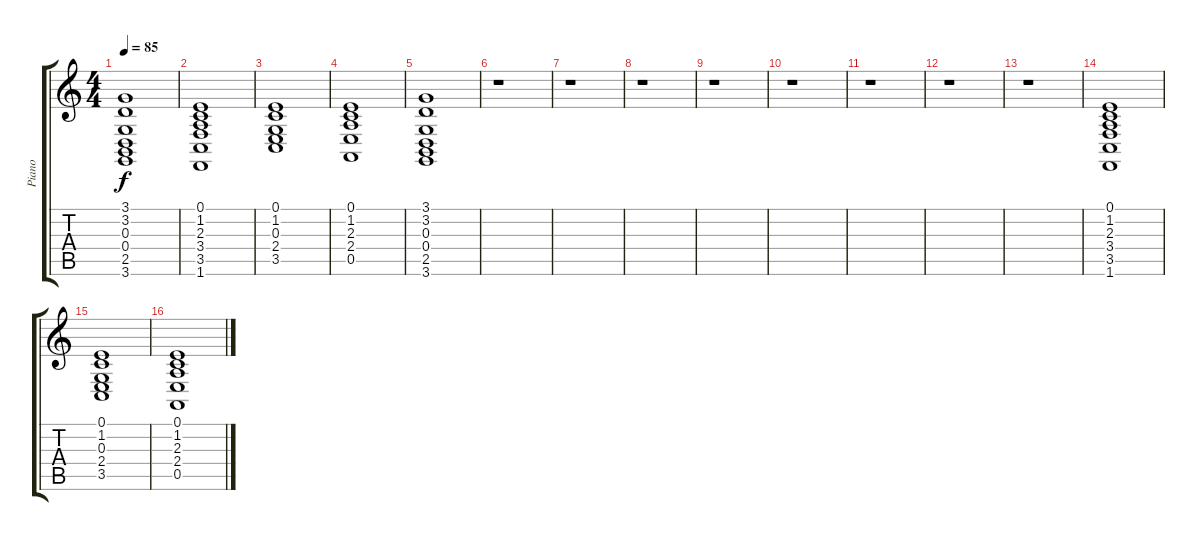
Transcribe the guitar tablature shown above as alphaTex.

\track ("Piano" "Piano") {instrument acousticgrandpiano}
\staff {score tabs}
\tuning (E4 B3 G3 D3 A2 E2) {hide}
\ts (4 4)
\tempo 85
\clef g2
\ks c
(3.1 3.2 0.3 0.4 2.5 3.6).1{dy f} |
(0.1 1.2 2.3 3.4 3.5 1.6).1 |
(0.1 1.2 0.3 2.4 3.5).1 |
(0.1 1.2 2.3 2.4 0.5).1 |
(3.1 3.2 0.3 0.4 2.5 3.6).1 |
r.1 |
r.1 |
r.1 |
r.1 |
r.1 |
r.1 |
r.1 |
r.1 |
(0.1 1.2 2.3 3.4 3.5 1.6).1 |
(0.1 1.2 0.3 2.4 3.5).1 |
(0.1 1.2 2.3 2.4 0.5).1
